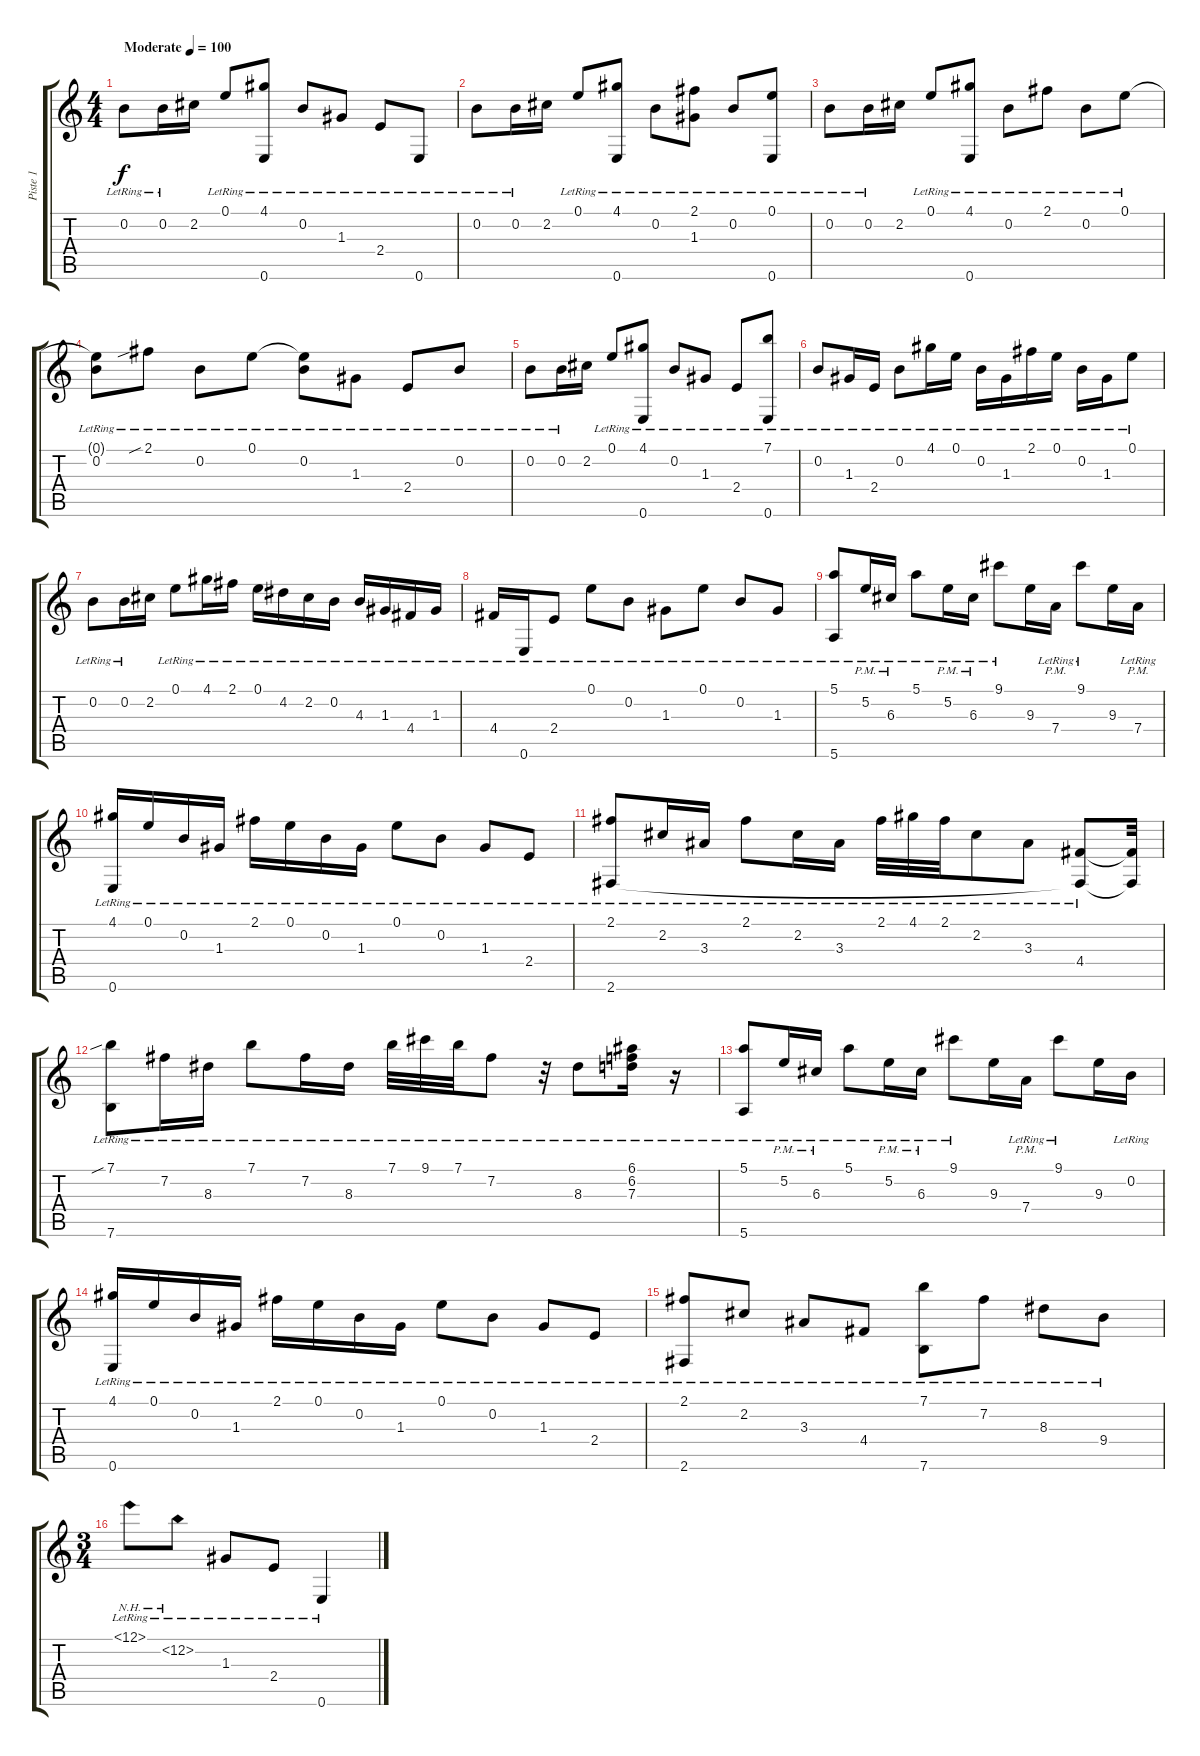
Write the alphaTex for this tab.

\track ("Piste 1" "Piste 1") {instrument acousticguitarsteel}
\staff {score tabs}
\tuning (E4 B3 G3 D3 A2 E2) {hide}
\ts (4 4)
\tempo (100 "Moderate")
\clef g2
\ks c
0.2{lr}.8{dy f instrument acousticguitarsteel} 0.2{lr}.16 2.2.16 0.1{lr}.8 (4.1{lr} 0.6{lr}).8 0.2{lr}.8 1.3{lr}.8 2.4{lr}.8 0.6{lr}.8 |
0.2{lr}.8 0.2{lr}.16 2.2.16 0.1{lr}.8 (4.1{lr} 0.6{lr}).8 0.2{lr}.8 (2.1{lr} 1.3{lr}).8 0.2{lr}.8 (0.1{lr} 0.6{lr}).8 |
0.2{lr}.8 0.2{lr}.16 2.2.16 0.1{lr}.8 (4.1{lr} 0.6{lr}).8 0.2{lr}.8 2.1{lr}.8 0.2{lr}.8 0.1{lr}.8 |
(0.1{t} 0.2{lr}).8 2.1{sib lr}.8 0.2{lr}.8 0.1{lr}.8 (0.1{t} 0.2{lr}).8 1.3{lr}.8 2.4{lr}.8 0.2{lr}.8 |
0.2{lr}.8 0.2{lr}.16 2.2.16 0.1{lr}.8 (4.1{lr} 0.6{lr}).8 0.2{lr}.8 1.3{lr}.8 2.4{lr}.8 (7.1{lr} 0.6{lr}).8 |
0.2{lr}.8 1.3{lr}.16 2.4{lr}.16 0.2{lr}.8 4.1{lr}.16 0.1{lr}.16 0.2{lr}.16 1.3{lr}.16 2.1{lr}.16 0.1{lr}.16 0.2{lr}.16 1.3{lr}.16 0.1{lr}.8 |
0.2{lr}.8 0.2{lr}.16 2.2.16 0.1{lr}.8 4.1{lr}.16 2.1{lr}.16 0.1{lr}.16 4.2{lr}.16 2.2{lr}.16 0.2{lr}.16 4.3{lr}.16 1.3{lr}.16 4.4{lr}.16 1.3{lr}.16 |
4.4{lr}.16 0.6{lr}.16 2.4{lr}.8 0.1{lr}.8 0.2{lr}.8 1.3{lr}.8 0.1{lr}.8 0.2{lr}.8 1.3{lr}.8 |
(5.1{lr} 5.6{lr}).8 5.2{pm lr}.16 6.3{pm lr}.16 5.1{lr}.8 5.2{pm lr}.16 6.3{pm lr}.16 9.1{lr}.8 9.3.16 7.4{pm lr}.16 9.1{lr}.8 9.3.16 7.4{pm lr}.16 |
(4.1{lr} 0.6{lr}).16 0.1{lr}.16 0.2{lr}.16 1.3{lr}.16 2.1{lr}.16 0.1{lr}.16 0.2{lr}.16 1.3{lr}.16 0.1{lr}.8 0.2{lr}.8 1.3{lr}.8 2.4{lr}.8 |
(2.1{lr} 2.6{lr}).8 2.2{lr}.16 3.3{lr}.16 2.1{lr}.8 2.2{lr}.16 3.3{lr}.16 2.1{lr}.32 4.1{lr}.32 2.1{lr}.32 2.2{lr}.8 3.3{lr}.8 (4.4{lr} 2.6{t}).8 (4.4{t} 2.6{t}).32 |
(7.1{sib lr} 7.6{lr}).8 7.2{lr}.16 8.3{lr}.16 7.1{lr}.8 7.2{lr}.16 8.3{lr}.16 7.1{lr}.32 9.1{lr}.32 7.1{lr}.32 7.2{lr}.8 r.32 8.3{lr}.8 (6.1{lr} 6.2{lr} 7.3{lr}).16 r.16 |
(5.1{lr} 5.6{lr}).8 5.2{pm lr}.16 6.3{pm lr}.16 5.1{lr}.8 5.2{pm lr}.16 6.3{pm lr}.16 9.1{lr}.8 9.3.16 7.4{pm lr}.16 9.1{lr}.8 9.3.16 0.2{lr}.16 |
(4.1{lr} 0.6{lr}).16 0.1{lr}.16 0.2{lr}.16 1.3{lr}.16 2.1{lr}.16 0.1{lr}.16 0.2{lr}.16 1.3{lr}.16 0.1{lr}.8 0.2{lr}.8 1.3{lr}.8 2.4{lr}.8 |
(2.1{lr} 2.6{lr}).8 2.2{lr}.8 3.3{lr}.8 4.4{lr}.8 (7.1{lr} 7.6{lr}).8 7.2{lr}.8 8.3{lr}.8 9.4{lr}.8 |
\ts (3 4)
12.1{nh lr}.8 12.2{nh lr}.8 1.3{lr}.8 2.4{lr}.8 0.6{lr}.4
